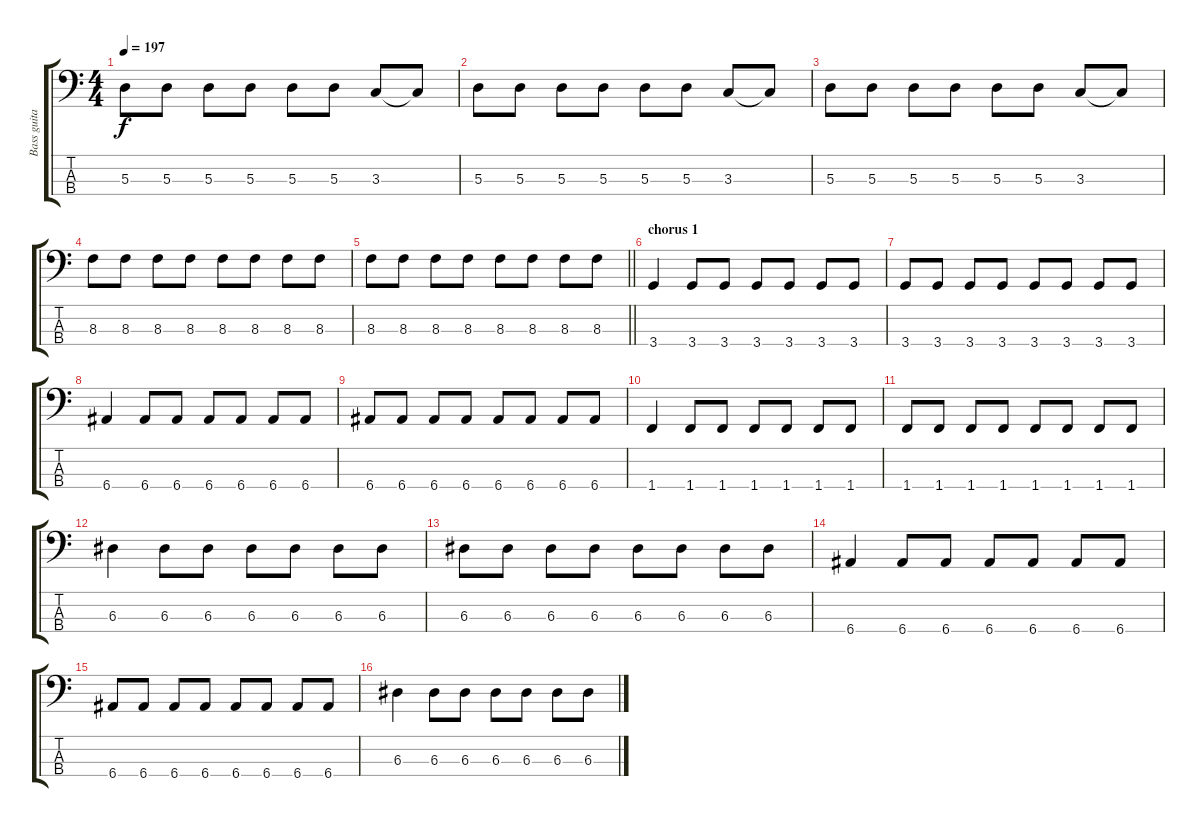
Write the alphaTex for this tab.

\track ("Bass guitar" "Bass guita") {instrument electricbassfinger}
\staff {score tabs}
\tuning (G2 D2 A1 E1) {hide}
\ts (4 4)
\tempo 197
\clef f4
\ks c
5.3.8{dy f} 5.3.8 5.3.8 5.3.8 5.3.8 5.3.8 3.3.8 3.3{t}.8 |
5.3.8 5.3.8 5.3.8 5.3.8 5.3.8 5.3.8 3.3.8 3.3{t}.8 |
5.3.8 5.3.8 5.3.8 5.3.8 5.3.8 5.3.8 3.3.8 3.3{t}.8 |
8.3.8 8.3.8 8.3.8 8.3.8 8.3.8 8.3.8 8.3.8 8.3.8 |
\barLineRight lightlight
8.3.8 8.3.8 8.3.8 8.3.8 8.3.8 8.3.8 8.3.8 8.3.8 |
\section ("" "chorus 1")
3.4.4 3.4.8 3.4.8 3.4.8 3.4.8 3.4.8 3.4.8 |
3.4.8 3.4.8 3.4.8 3.4.8 3.4.8 3.4.8 3.4.8 3.4.8 |
6.4.4 6.4.8 6.4.8 6.4.8 6.4.8 6.4.8 6.4.8 |
6.4.8 6.4.8 6.4.8 6.4.8 6.4.8 6.4.8 6.4.8 6.4.8 |
1.4.4 1.4.8 1.4.8 1.4.8 1.4.8 1.4.8 1.4.8 |
1.4.8 1.4.8 1.4.8 1.4.8 1.4.8 1.4.8 1.4.8 1.4.8 |
6.3.4 6.3.8 6.3.8 6.3.8 6.3.8 6.3.8 6.3.8 |
6.3.8 6.3.8 6.3.8 6.3.8 6.3.8 6.3.8 6.3.8 6.3.8 |
6.4.4 6.4.8 6.4.8 6.4.8 6.4.8 6.4.8 6.4.8 |
6.4.8 6.4.8 6.4.8 6.4.8 6.4.8 6.4.8 6.4.8 6.4.8 |
6.3.4 6.3.8 6.3.8 6.3.8 6.3.8 6.3.8 6.3.8
